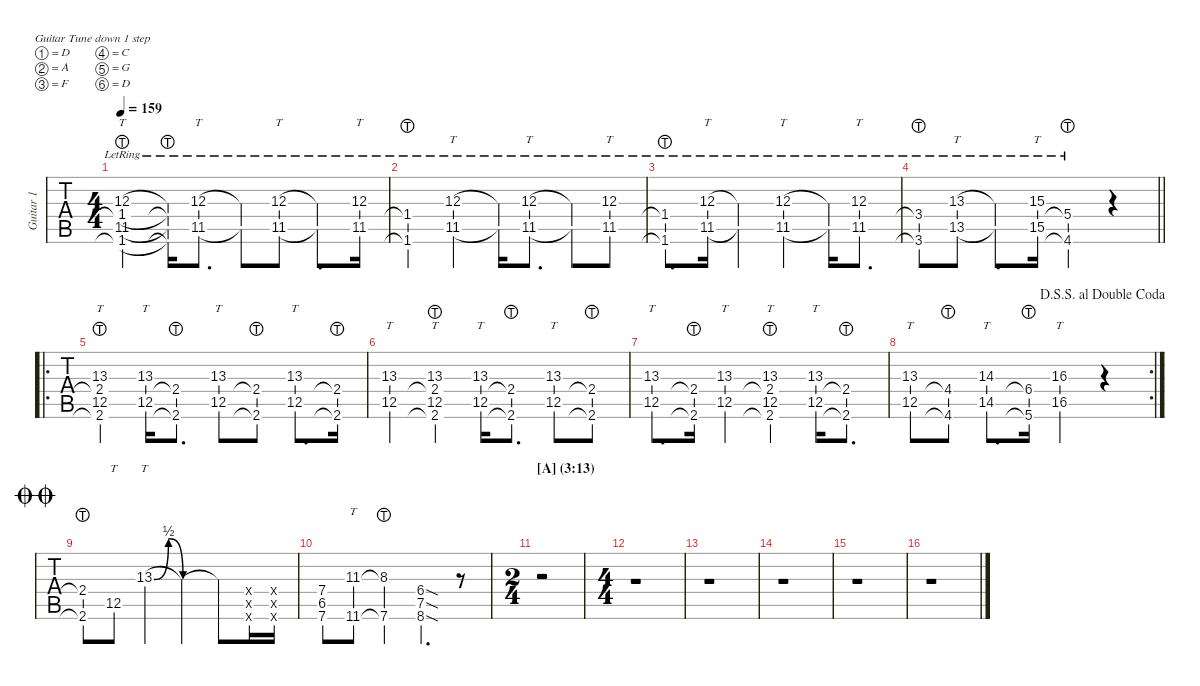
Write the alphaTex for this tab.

\defaultSystemsLayout 4
\hideDynamics
\bracketExtendMode nobrackets
\multiTrackTrackNamePolicy allsystems
\firstSystemTrackNameMode fullname
\otherSystemsTrackNameMode fullname
\track ("Guitar 1" "Guitar 1") {instrument overdrivenguitar}
\staff {tabs}
\tuning (D4 A3 F3 C3 G2 D2)
\ts (4 4)
\tempo 159
\clef g2
\ks c
(11.5{lr acc #} 12.3{lr acc x} 1.6{lht lr acc #} 1.4{lht lr acc #}).4{tt dy mf} (11.5{lr t acc #} 12.3{lr t acc x} 1.6{lht lr t acc #} 1.4{lht lr t acc #}).16 (11.5{lr acc #} 12.3{lr acc x}).8{tt d} (11.5{lr t acc #} 12.3{lr t acc x}).8 (11.5{lr acc #} 12.3{lr acc x}).8{tt} (11.5{lr t acc #} 12.3{lr t acc x}).8{d} (11.5{lr acc #} 12.3{lr acc x}).16{tt} |
(1.6{lht lr acc #} 1.4{lht lr acc #}).4 (11.5{lr acc #} 12.3{lr acc x}).4{tt} (11.5{lr t acc #} 12.3{lr t acc x}).16 (11.5{lr acc #} 12.3{lr acc x}).8{tt d} (11.5{lr t acc #} 12.3{lr t acc x}).8 (11.5{lr acc #} 12.3{lr acc x}).8{tt} |
(1.6{lht lr acc #} 1.4{lht lr acc #}).8{d} (11.5{lr acc #} 12.3{lr acc x}).16{tt} (11.5{lr t acc #} 12.3{lr t acc x}).4 (11.5{lr acc #} 12.3{lr acc x}).4{tt} (11.5{lr t acc #} 12.3{lr t acc x}).16 (11.5{lr acc #} 12.3{lr acc x}).8{tt d} |
\barLineRight lightlight
(3.4{lht lr acc #} 3.6{lht lr acc x}).8 (13.5{lr acc #} 13.3{lr acc #}).8{tt} (13.5{lr t acc #} 13.3{lr t acc #}).8{d} (15.5{lr acc #} 15.3{lr acc #}).16{tt} (5.4{lht lr acc x} 4.6{lht lr acc #}).4 r.4 |
\ro
(12.5{st} 13.3{st acc #} 2.6{lht st acc #} 2.4{lht st}).4{tt} (12.5 13.3{acc #}).16{tt} (2.6{lht acc #} 2.4{lht}).8{d} (12.5 13.3{acc #}).8{tt} (2.6{lht acc #} 2.4{lht}).8 (12.5 13.3{acc #}).8{tt d} (2.6{lht acc #} 2.4{lht}).16 |
(12.5{st} 13.3{st acc #}).4{tt} (12.5{st} 13.3{st acc #} 2.6{lht st acc #} 2.4{lht st}).4{tt} (12.5 13.3{acc #}).16{tt} (2.6{lht acc #} 2.4{lht}).8{d} (12.5 13.3{acc #}).8{tt} (2.6{lht acc #} 2.4{lht}).8 |
(12.5 13.3{acc #}).8{tt d} (2.6{lht acc #} 2.4{lht}).16 (12.5{st} 13.3{st acc #}).4{tt} (12.5{st} 13.3{st acc #} 2.6{lht st acc #} 2.4{lht st}).4{tt} (12.5 13.3{acc #}).16{tt} (2.6{lht acc #} 2.4{lht}).8{d} |
\rc 2
\jump dalsegnosegnoaldoublecoda
(12.5 13.3{acc #}).8{tt} (4.4{lht acc #} 4.6{lht acc #}).8 (14.5 14.3).8{tt d} (6.4{lht acc #} 5.6{lht}).16 (16.5{st acc #} 16.3{st}).4{tt} r.4 |
\jump doublecoda
(2.6{lht acc #} 2.4{lht}).8 12.5.8{tt} 13.3{be (bendrelease 18 0 29.4 2 43.199999999999996 2 59.4 0) acc #}.4{tt} 13.3{be (hold 0 0 60 0) t acc #}.4 13.3{be (hold 0 0 60 0) t acc #}.8 (7.6{x} 7.4{x} 6.5{x acc #}).16 (7.6{x} 7.4{x} 6.5{x acc #}).16 |
(6.5{acc #} 7.6 7.4).8 (11.3{acc #} 11.6{acc #}).8{tt} (7.6{lht st} 8.3{lht st acc #}).4 (8.6{sod acc #} 6.4{sod acc #} 7.5{sod}).4{d} r.8 |
\ts (2 4)
\section ("A" "(3:13)")
r.2 |
\ts (4 4)
r.1 |
r.1 |
r.1 |
r.1 |
r.1
